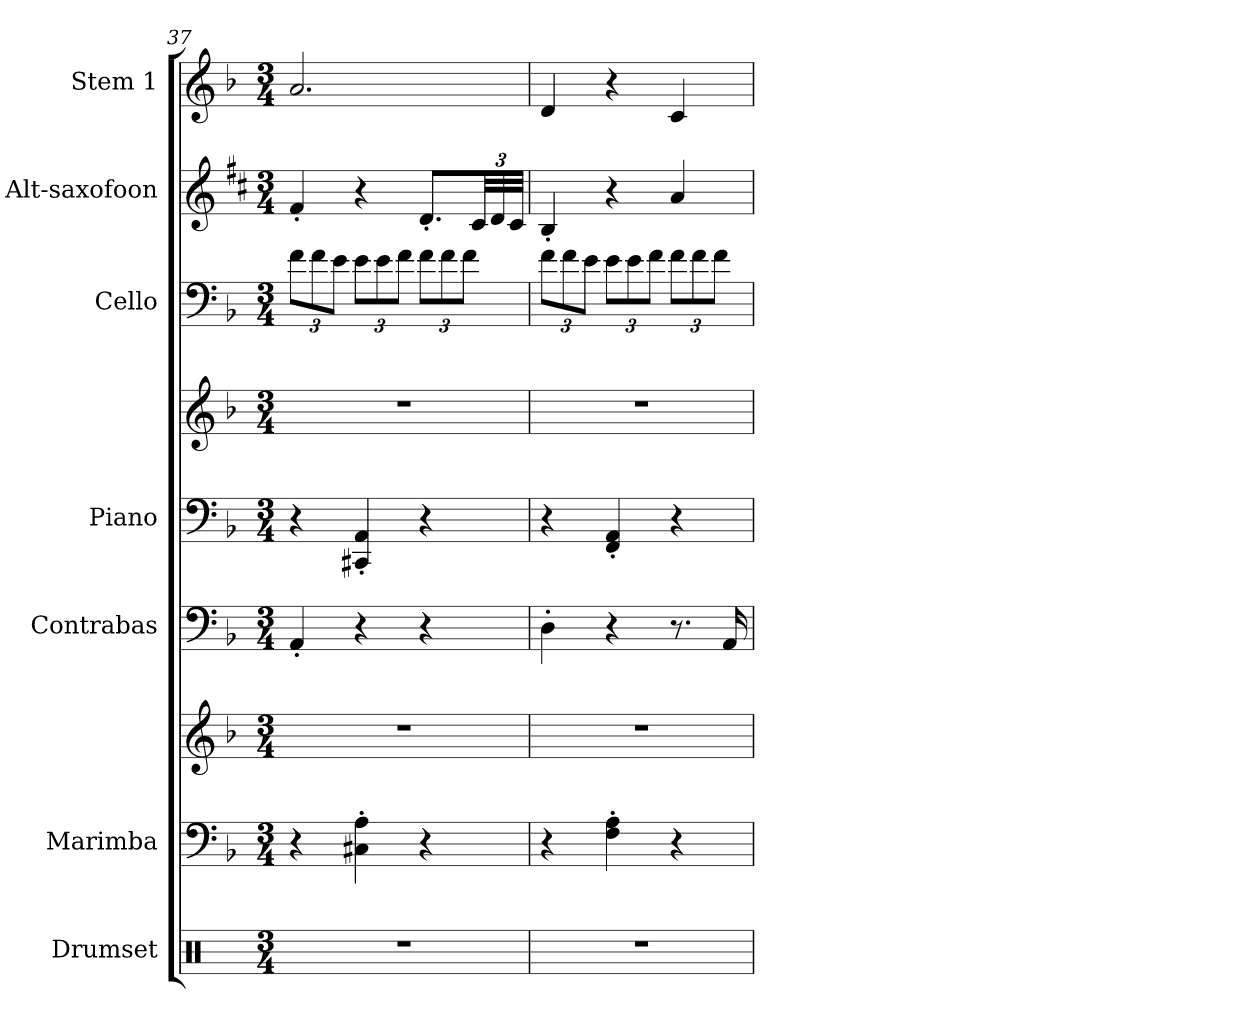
**kern	**kern	**kern	**kern	**kern	**kern	**kern	**kern	**kern
*part7	*part6	*part6	*part5	*part4	*part4	*part3	*part2	*part1
*staff9	*staff8	*staff7	*staff6	*staff5	*staff4	*staff3	*staff2	*staff1
*I"Drumset	*I"Marimba	*	*I"Contrabas	*I"Piano	*	*I"Cello	*I"Alt-saxofoon	*I"Stem 1
*I'D. set	*I'Mrm.	*	*I'Ca. Bs.	*I'Pno.	*	*	*I'A. Sax.	*I'Stm. 1
*clefX	*clefF4	*clefG2	*clefF4	*clefF4	*clefG2	*clefF4	*clefG2	*clefG2
*	*	*	*ITrd7c12	*	*	*	*ITrd5c9	*
*k[]	*k[b-]	*k[b-]	*k[b-]	*k[b-]	*k[b-]	*k[b-]	*k[b-]	*k[b-]
*M3/4	*M3/4	*M3/4	*M3/4	*M3/4	*M3/4	*M3/4	*M3/4	*M3/4
*	*	*	*	*	*	*Xbrackettup	*	*
=37	=37	=37	=37	=37	=37	=37	=37	=37
2.r	4r	2.r	4AAA'/	4r	2.r	12f\L	4A'/	2.a/
.	.	.	.	.	.	12f\	.	.
.	.	.	.	.	.	12e\J	.	.
.	4C#X\' 4A\'	.	4r	4CC#X/' 4AA/'	.	12e\L	4r	.
.	.	.	.	.	.	12e\	.	.
.	.	.	.	.	.	12f\J	.	.
.	4r	.	4r	4r	.	12f\L	8.F'/L	.
.	.	.	.	.	.	12f\	.	.
.	.	.	.	.	.	12f\J	.	.
*	*	*	*	*	*	*	*Xbrackettup	*
.	.	.	.	.	.	.	48E/LL	.
.	.	.	.	.	.	.	48F/	.
.	.	.	.	.	.	.	48E/JJJ	.
!!LO:PB:g=z
=38	=38	=38	=38	=38	=38	=38	=38	=38
2.r	4r	2.r	4DD'\	4r	2.r	12f\L	4D'/	4d/
.	.	.	.	.	.	12f\	.	.
.	.	.	.	.	.	12e\J	.	.
.	4F\' 4A\'	.	4r	4FF/' 4AA/'	.	12e\L	4r	4r
.	.	.	.	.	.	12e\	.	.
.	.	.	.	.	.	12f\J	.	.
.	4r	.	8.r	4r	.	12f\L	4c/	4c/
.	.	.	.	.	.	12f\	.	.
.	.	.	.	.	.	12f\J	.	.
.	.	.	16AAA/	.	.	.	.	.
=	=	=	=	=	=	=	=	=
*-	*-	*-	*-	*-	*-	*-	*-	*-
